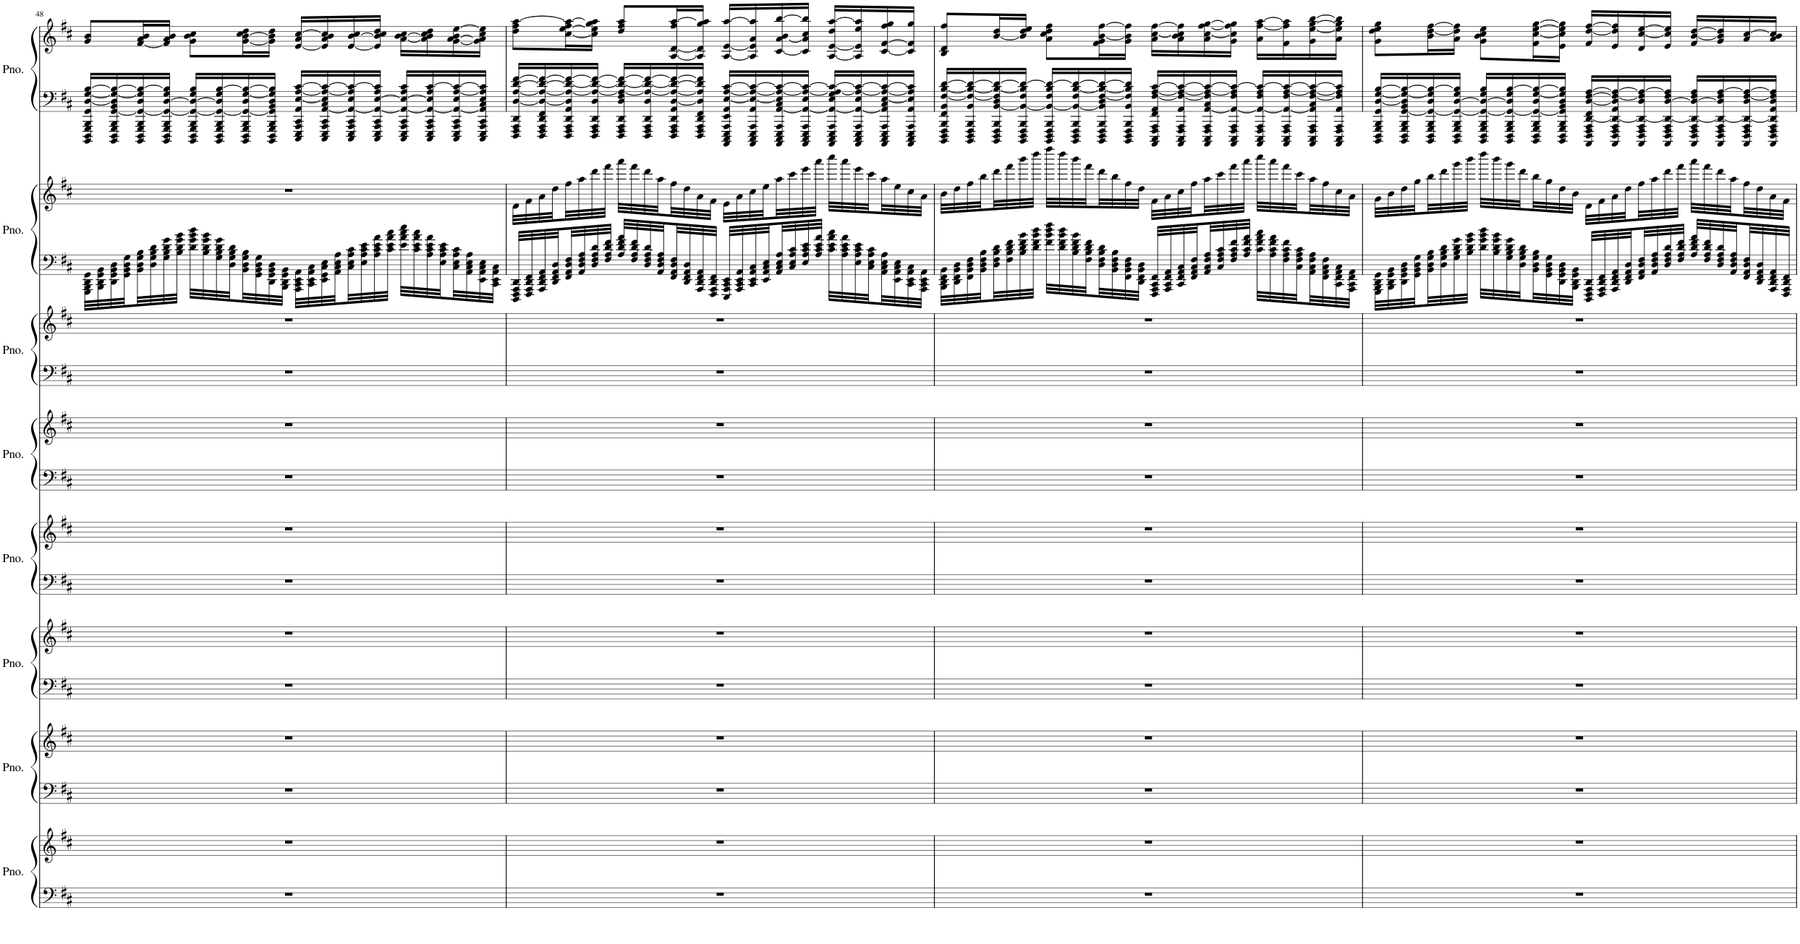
**kern	**kern	**kern	**kern	**kern	**kern	**kern	**kern	**kern	**kern	**kern	**kern	**kern	**kern	**kern	**kern
*part8	*part8	*part7	*part7	*part6	*part6	*part5	*part5	*part4	*part4	*part3	*part3	*part2	*part2	*part1	*part1
*staff16	*staff15	*staff14	*staff13	*staff12	*staff11	*staff10	*staff9	*staff8	*staff7	*staff6	*staff5	*staff4	*staff3	*staff2	*staff1
*I"Piano	*	*I"Piano	*	*I"Piano	*	*I"Piano	*	*I"Piano	*	*I"Piano	*	*I"Piano	*	*I"Piano	*
*I'Pno.	*	*I'Pno.	*	*I'Pno.	*	*I'Pno.	*	*I'Pno.	*	*I'Pno.	*	*I'Pno.	*	*I'Pno.	*
!!LO:PB:g=z
*clefF4	*clefG2	*clefF4	*clefG2	*clefF4	*clefG2	*clefF4	*clefG2	*clefF4	*clefG2	*clefF4	*clefG2	*clefF4	*clefG2	*clefF4	*clefG2
*k[f#c#]	*k[f#c#]	*k[f#c#]	*k[f#c#]	*k[f#c#]	*k[f#c#]	*k[f#c#]	*k[f#c#]	*k[f#c#]	*k[f#c#]	*k[f#c#]	*k[f#c#]	*k[f#c#]	*k[f#c#]	*k[f#c#]	*k[f#c#]
*M4/4	*M4/4	*M4/4	*M4/4	*M4/4	*M4/4	*M4/4	*M4/4	*M4/4	*M4/4	*M4/4	*M4/4	*M4/4	*M4/4	*M4/4	*M4/4
=48	=48	=48	=48	=48	=48	=48	=48	=48	=48	=48	=48	=48	=48	=48	=48
1r	1r	1r	1r	1r	1r	1r	1r	1r	1r	1r	1r	32GGG\ 32BBB\ 32DD\ 32GG\LLL	1r	16BBBB/ 16DDD/ 16GGG/ 16BBB/ 16GG/ [16D/ [16G/ [16B/LL	8g/ 8b/L
.	.	.	.	.	.	.	.	.	.	.	.	32BBB\ 32DD\ 32GG\ 32BB\	.	.	.
.	.	.	.	.	.	.	.	.	.	.	.	32DD\ 32GG\ 32BB\ 32D\	.	16BBBB/ 16DDD/ 16GGG/ 16BBB/ [16GG/ 16BB/ 16D/] 16G/_ 16B/_	.
.	.	.	.	.	.	.	.	.	.	.	.	32GG\ 32BB\ 32D\ 32G\	.	.	.
.	.	.	.	.	.	.	.	.	.	.	.	32BB\ 32D\ 32G\ 32B\	.	16BBBB/ 16DDD/ 16GGG/ 16BBB/ 16GG/_ 16D/ 16G/] 16B/_	[16f#/ 16a/ 16b/L
.	.	.	.	.	.	.	.	.	.	.	.	32D\ 32G\ 32B\ 32d\	.	.	.
.	.	.	.	.	.	.	.	.	.	.	.	32G\ 32B\ 32d\ 32g\	.	16BBBB/ 16DDD/ 16GGG/ 16BBB/ 16GG/_ [16D/ 16G/ 16B/]JJ	16f#/] 16a/ 16b/JJ
.	.	.	.	.	.	.	.	.	.	.	.	32B\ 32d\ 32g\ 32b\JJJ	.	.	.
.	.	.	.	.	.	.	.	.	.	.	.	32d\ 32g\ 32b\ 32dd\LLL	.	16BBBB/ 16DDD/ 16GGG/ 16BBB/ 16GG/_ 16D/_ 16G/ 16B/LL	8g\ 8b\ 8cc#\L
.	.	.	.	.	.	.	.	.	.	.	.	32B\ 32d\ 32g\ 32b\	.	.	.
.	.	.	.	.	.	.	.	.	.	.	.	32G\ 32B\ 32d\ 32g\	.	16BBBB/ 16DDD/ 16GGG/ 16BBB/ 16GG/_ 16D/] 16G/ [16B/	.
.	.	.	.	.	.	.	.	.	.	.	.	32D\ 32G\ 32B\ 32d\	.	.	.
.	.	.	.	.	.	.	.	.	.	.	.	32BB\ 32D\ 32G\ 32B\	.	16BBBB/ 16DDD/ 16GGG/ 16BBB/ 16GG/_ 16D/ [16G/ 16B/_	[16g\ [16b\ 16cc#\ 16dd\L
.	.	.	.	.	.	.	.	.	.	.	.	32GG\ 32BB\ 32D\ 32G\	.	.	.
.	.	.	.	.	.	.	.	.	.	.	.	32DD\ 32GG\ 32BB\ 32D\	.	16BBBB/ 16DDD/ 16GGG/ 16BBB/ 16GG/] 16BB/ 16D/ 16G/] 16B/]JJ	16g\] 16b\] 16dd\JJ
.	.	.	.	.	.	.	.	.	.	.	.	32BBB\ 32DD\ 32GG\ 32BB\JJJ	.	.	.
.	.	.	.	.	.	.	.	.	.	.	.	32AAA\ 32CC#\ 32EE\ 32AA\LLL	.	16CCC#/ 16EEE/ 16AAA/ 16CC#/ 16AA/ [16E/ [16A/ [16c#/LL	[16e/ 16a/ [16cc#/LL
.	.	.	.	.	.	.	.	.	.	.	.	32CC#\ 32EE\ 32AA\ 32C#\	.	.	.
.	.	.	.	.	.	.	.	.	.	.	.	32EE\ 32GG\ 32C#\ 32E\	.	16CCC#/ 16EEE/ 16AAA/ 16CC#/ [16AA/ 16C#/ 16E/] 16A/_ 16c#/_	16e/] 16a/ 16b/ 16cc#/]
.	.	.	.	.	.	.	.	.	.	.	.	32AA\ 32C#\ 32E\ 32A\	.	.	.
.	.	.	.	.	.	.	.	.	.	.	.	32C#\ 32E\ 32A\ 32c#\	.	16CCC#/ 16EEE/ 16AAA/ 16CC#/ 16AA/_ 16E/ 16A/] 16c#/_	[16e/ [16b/ 16cc#/
.	.	.	.	.	.	.	.	.	.	.	.	32E\ 32A\ 32c#\ 32e\	.	.	.
.	.	.	.	.	.	.	.	.	.	.	.	32A\ 32c#\ 32e\ 32a\	.	16CCC#/ 16EEE/ 16AAA/ 16CC#/ 16AA/_ [16E/ 16A/ 16c#/]JJ	16e/] 16b/] 16cc#/ 16dd/JJ
.	.	.	.	.	.	.	.	.	.	.	.	32c#\ 32e\ 32a\ 32cc#\JJJ	.	.	.
.	.	.	.	.	.	.	.	.	.	.	.	32e\ 32a\ 32cc#\ 32ee\LLL	.	16CCC#/ 16EEE/ 16AAA/ 16CC#/ 16AA/_ 16E/_ 16A/ 16c#/LL	[16a\ [16b\ 16cc#\LL
.	.	.	.	.	.	.	.	.	.	.	.	32c#\ 32e\ 32a\ 32cc#\	.	.	.
.	.	.	.	.	.	.	.	.	.	.	.	32A\ 32c#\ 32e\ 32a\	.	16CCC#/ 16EEE/ 16AAA/ 16CC#/ 16AA/_ 16E/] 16A/ [16c#/	16a\] 16b\] 16cc#\ 16dd\
.	.	.	.	.	.	.	.	.	.	.	.	32E\ 32A\ 32c#\ 32e\	.	.	.
.	.	.	.	.	.	.	.	.	.	.	.	32C#\ 32E\ 32A\ 32c#\	.	16CCC#/ 16EEE/ 16AAA/ 16CC#/ 16AA/_ 16E/ [16A/ 16c#/_	[16g\ [16a\ 16b\ [16ee\
.	.	.	.	.	.	.	.	.	.	.	.	32AA\ 32C#\ 32E\ 32A\	.	.	.
.	.	.	.	.	.	.	.	.	.	.	.	32EE\ 32AA\ 32C#\ 32E\	.	16CCC#/ 16EEE/ 16AAA/ 16CC#/ 16AA/] 16C#/ 16E/ 16A/] 16c#/]JJ	16g\] 16a\] 16cc#\ 16ee\]JJ
.	.	.	.	.	.	.	.	.	.	.	.	32CC#\ 32EE\ 32AA\ 32C#\JJJ	.	.	.
=49	=49	=49	=49	=49	=49	=49	=49	=49	=49	=49	=49	=49	=49	=49	=49
1r	1r	1r	1r	1r	1r	1r	1r	1r	1r	1r	1r	32DDD/ 32FFF#/ 32AAA/ 32DD/LLL	32d\LLL	16DDD/ 16FFF#/ 16AAA/ 16DD/ [16D/ [16A/ [16d/ [16f#/LL	8dd\ 8ff#\ [8aa\L
.	.	.	.	.	.	.	.	.	.	.	.	32FFF#/ 32AAA/ 32DD/ 32FF#/	32f#\	.	.
.	.	.	.	.	.	.	.	.	.	.	.	32AAA/ 32DD/ 32FF#/ 32AA/	32a\	16DDD/ 16FFF#/ 16AAA/ 16DD/ 16FF#/ 16D/_ 16A/_ 16d/_ 16f#/_	.
.	.	.	.	.	.	.	.	.	.	.	.	32DD/ 32FF#/ 32AA/ 32D/	32dd\	.	.
.	.	.	.	.	.	.	.	.	.	.	.	32FF#/ 32AA/ 32D/ 32F#/	32ff#\	16DDD/ 16FFF#/ 16AAA/ 16DD/ 16AA/ 16D/] 16A/_ 16d/_ 16f#/_	[16cc#\ [16ee\ 16ff#\ 16aa\_L
.	.	.	.	.	.	.	.	.	.	.	.	32AA/ 32D/ 32F#/ 32A/	32aa\	.	.
.	.	.	.	.	.	.	.	.	.	.	.	32D/ 32F#/ 32A/ 32d/	32ddd\	16DDD/ 16FFF#/ 16AAA/ 16DD/ 16D/ 16A/_ 16d/_ 16f#/_JJ	16cc#\] 16ee\] 16gg\ 16aa\]JJ
.	.	.	.	.	.	.	.	.	.	.	.	32F#/ 32A/ 32d/ 32f#/JJJ	32fff#\JJJ	.	.
.	.	.	.	.	.	.	.	.	.	.	.	32A/ 32d/ 32f#/ 32a/LLL	32aaa\LLL	16DDD/ 16FFF#/ 16AAA/ 16DD/ 16D/ 16F#/ 16A/_ 16d/_ 16f#/_LL	8dd/ 8ff#/ 8aa/L
.	.	.	.	.	.	.	.	.	.	.	.	32F#/ 32A/ 32d/ 32f#/	32fff#\	.	.
.	.	.	.	.	.	.	.	.	.	.	.	32D/ 32F#/ 32A/ 32d/	32ddd\	16DDD/ 16FFF#/ 16AAA/ 16DD/ 16D/ 16A/_ 16d/_ 16f#/_	.
.	.	.	.	.	.	.	.	.	.	.	.	32AA/ 32D/ 32F#/ 32A/	32aa\	.	.
.	.	.	.	.	.	.	.	.	.	.	.	32FF#/ 32AA/ 32D/ 32F#/	32ff#\	16DDD/ 16FFF#/ 16AAA/ 16DD/ 16AA/ [16D/ 16A/_ 16d/_ 16f#/_	[16A/ [16d/ 16ff#/ [16aa/L
.	.	.	.	.	.	.	.	.	.	.	.	32DD/ 32FF#/ 32AA/ 32D/	32dd\	.	.
.	.	.	.	.	.	.	.	.	.	.	.	32AAA/ 32DD/ 32FF#/ 32AA/	32a\	16DDD/ 16FFF#/ 16AAA/ 16DD/ 16FF#/ 16D/] 16A/] 16d/] 16f#/]JJ	16A/] 16d/] 16gg/ 16aa/]JJ
.	.	.	.	.	.	.	.	.	.	.	.	32FFF#/ 32AAA/ 32DD/ 32FF#/JJJ	32f#\JJJ	.	.
.	.	.	.	.	.	.	.	.	.	.	.	32EEE/ 32AAA/ 32CC#/ 32EE/LLL	32e\LLL	16AAAA/ 16CCC#/ 16EEE/ 16AAA/ 16EE/ 16AA/ [16E/ [16A/ [16c#/LL	[16A/ [16e/ [16aa/LL
.	.	.	.	.	.	.	.	.	.	.	.	32AAA/ 32CC#/ 32EE/ 32AA/	32a\	.	.
.	.	.	.	.	.	.	.	.	.	.	.	32CC#/ 32EE/ 32AA/ 32C#/	32cc#\	16AAAA/ 16CCC#/ 16EEE/ 16AAA/ 16AA/ 16E/_ 16A/_ 16c#/_	16A/] 16e/] 16a/ 16aa/]
.	.	.	.	.	.	.	.	.	.	.	.	32EE/ 32AA/ 32C#/ 32E/	32ee\	.	.
.	.	.	.	.	.	.	.	.	.	.	.	32AA/ 32C#/ 32E/ 32A/	32aa\	16AAAA/ 16CCC#/ 16EEE/ 16AAA/ [16AA/ 16C#/ 16E/] 16A/_ 16c#/_	[16c#/ [16a/ 16b/ [16bb/
.	.	.	.	.	.	.	.	.	.	.	.	32C#/ 32E/ 32A/ 32c#/	32ccc#\	.	.
.	.	.	.	.	.	.	.	.	.	.	.	32E/ 32A/ 32c#/ 32e/	32eee\	16AAAA/ 16CCC#/ 16EEE/ 16AAA/ 16AA/_ 16E/ 16A/_ 16c#/_JJ	16c#/] 16a/] 16cc#/ 16bb/]JJ
.	.	.	.	.	.	.	.	.	.	.	.	32A/ 32c#/ 32e/ 32a/JJJ	32aaa\JJJ	.	.
.	.	.	.	.	.	.	.	.	.	.	.	32c#\ 32e\ 32a\ 32cc#\LLL	32cccc#\LLL	16AAAA/ 16CCC#/ 16EEE/ 16AAA/ 16AA/_ 16E/ 16G/ 16A/_ 16c#/_LL	[16A/ [16e/ 16dd/ [16aa/LL
.	.	.	.	.	.	.	.	.	.	.	.	32A\ 32c#\ 32e\ 32a\	32aaa\	.	.
.	.	.	.	.	.	.	.	.	.	.	.	32E\ 32A\ 32c#\ 32e\	32eee\	16AAAA/ 16CCC#/ 16EEE/ 16AAA/ 16AA/_ 16E/ 16A/_ 16c#/_	16A/] 16e/] 16ee/ 16aa/]
.	.	.	.	.	.	.	.	.	.	.	.	32C#\ 32E\ 32A\ 32c#\	32ccc#\	.	.
.	.	.	.	.	.	.	.	.	.	.	.	32AA\ 32C#\ 32E\ 32A\	32aa\	16AAAA/ 16CCC#/ 16EEE/ 16AAA/ 16AA/] 16C#/ [16E/ 16A/_ 16c#/_	[16c#/ [16f#/ 16ff#/ 16gg/
.	.	.	.	.	.	.	.	.	.	.	.	32EE\ 32AA\ 32C#\ 32E\	32ee\	.	.
.	.	.	.	.	.	.	.	.	.	.	.	32CC#\ 32EE\ 32AA\ 32C#\	32cc#\	16AAAA/ 16CCC#/ 16EEE/ 16AAA/ 16AA/ 16E/] 16A/] 16c#/]JJ	16c#/] 16f#/] 16gg/JJ
.	.	.	.	.	.	.	.	.	.	.	.	32AAA\ 32CC#\ 32EE\ 32AA\JJJ	32a\JJJ	.	.
=50	=50	=50	=50	=50	=50	=50	=50	=50	=50	=50	=50	=50	=50	=50	=50
1r	1r	1r	1r	1r	1r	1r	1r	1r	1r	1r	1r	32BBB\ 32DD\ 32FF#\ 32BB\LLL	32b\LLL	16BBBB/ 16DDD/ 16FFF#/ 16BBB/ 16FF#/ 16BB/ [16F#/ [16B/ [16d/LL	8B/ 8d/ 8ff#/L
.	.	.	.	.	.	.	.	.	.	.	.	32DD\ 32FF#\ 32BB\ 32D\	32dd\	.	.
.	.	.	.	.	.	.	.	.	.	.	.	32FF#\ 32BB\ 32D\ 32F#\	32ff#\	16BBBB/ 16DDD/ 16FFF#/ 16BBB/ 16BB/ 16F#/_ 16B/_ 16d/_	.
.	.	.	.	.	.	.	.	.	.	.	.	32BB\ 32D\ 32F#\ 32B\	32bb\	.	.
.	.	.	.	.	.	.	.	.	.	.	.	32D\ 32F#\ 32B\ 32d\	32ddd\	16BBBB/ 16DDD/ 16FFF#/ 16BBB/ [16BB/ 16D/ 16F#/] 16B/_ 16d/_	[16b/ 16dd/L
.	.	.	.	.	.	.	.	.	.	.	.	32F#\ 32B\ 32d\ 32f#\	32fff#\	.	.
.	.	.	.	.	.	.	.	.	.	.	.	32B\ 32d\ 32f#\ 32b\	32bbb\	16BBBB/ 16DDD/ 16FFF#/ 16BBB/ 16BB/_ 16F#/ 16B/] 16d/_JJ	16b/] 16dd/ 16ee/JJ
.	.	.	.	.	.	.	.	.	.	.	.	32d\ 32f#\ 32b\ 32dd\JJJ	32dddd\JJJ	.	.
.	.	.	.	.	.	.	.	.	.	.	.	32f#\ 32b\ 32dd\ 32ff#\LLL	32ffff#\LLL	16BBBB/ 16DDD/ 16FFF#/ 16BBB/ 16BB/_ 16F#/ 16B/ 16d/_LL	8a\ 8cc#\ 8dd\ 8ff#\L
.	.	.	.	.	.	.	.	.	.	.	.	32d\ 32f#\ 32b\ 32dd\	32dddd\	.	.
.	.	.	.	.	.	.	.	.	.	.	.	32B\ 32d\ 32f#\ 32b\	32bbb\	16BBBB/ 16DDD/ 16FFF#/ 16BBB/ 16BB/_ 16F#/ [16B/ 16d/_	.
.	.	.	.	.	.	.	.	.	.	.	.	32F#\ 32B\ 32d\ 32f#\	32fff#\	.	.
.	.	.	.	.	.	.	.	.	.	.	.	32D\ 32F#\ 32B\ 32d\	32ddd\	16BBBB/ 16DDD/ 16FFF#/ 16BBB/ 16BB/] 16D/ [16F#/ 16B/_ 16d/_	16f#\ 16g\ [16b\ [16ff#\L
.	.	.	.	.	.	.	.	.	.	.	.	32BB\ 32D\ 32F#\ 32B\	32bb\	.	.
.	.	.	.	.	.	.	.	.	.	.	.	32FF#\ 32BB\ 32D\ 32F#\	32ff#\	16BBBB/ 16DDD/ 16FFF#/ 16BBB/ 16BB/ 16F#/] 16B/] 16d/]JJ	16g\ 16b\] 16ff#\]JJ
.	.	.	.	.	.	.	.	.	.	.	.	32DD\ 32FF#\ 32BB\ 32D\JJJ	32dd\JJJ	.	.
.	.	.	.	.	.	.	.	.	.	.	.	32FFF#/ 32AAA/ 32CC#/ 32FF#/LLL	32f#\LLL	16AAAA/ 16CCC#/ 16FFF#/ 16AAA/ 16FF#/ 16AA/ [16F#/ [16A/ [16c#/LL	16a\ [16cc#\ [16ff#\LL
.	.	.	.	.	.	.	.	.	.	.	.	32AAA/ 32CC#/ 32FF#/ 32AA/	32a\	.	.
.	.	.	.	.	.	.	.	.	.	.	.	32CC#/ 32FF#/ 32AA/ 32C#/	32cc#\	16AAAA/ 16CCC#/ 16FFF#/ 16AAA/ 16AA/ 16F#/_ 16A/_ 16c#/_	16a\ 16b\ 16cc#\] 16ff#\]
.	.	.	.	.	.	.	.	.	.	.	.	32FF#/ 32AA/ 32C#/ 32F#/	32ff#\	.	.
.	.	.	.	.	.	.	.	.	.	.	.	32AA/ 32C#/ 32F#/ 32A/	32aa\	16AAAA/ 16CCC#/ 16FFF#/ 16AAA/ [16AA/ 16C#/ 16F#/] 16A/_ 16c#/_	16a\ [16cc#\ [16ff#\ [16gg\
.	.	.	.	.	.	.	.	.	.	.	.	32C#/ 32F#/ 32A/ 32c#/	32ccc#\	.	.
.	.	.	.	.	.	.	.	.	.	.	.	32F#/ 32A/ 32c#/ 32f#/	32fff#\	16AAAA/ 16CCC#/ 16FFF#/ 16AAA/ 16AA/_ 16F#/ 16A/] 16c#/_JJ	16g\ 16cc#\] 16ff#\] 16gg\]JJ
.	.	.	.	.	.	.	.	.	.	.	.	32A/ 32c#/ 32f#/ 32a/JJJ	32aaa\JJJ	.	.
.	.	.	.	.	.	.	.	.	.	.	.	32c#\ 32f#\ 32a\ 32cc#\LLL	32cccc#\LLL	16AAAA/ 16CCC#/ 16FFF#/ 16AAA/ 16AA/_ 16F#/ 16A/ 16c#/_LL	16a\ [16ff#\ [16aa\LL
.	.	.	.	.	.	.	.	.	.	.	.	32A\ 32c#\ 32f#\ 32a\	32aaa\	.	.
.	.	.	.	.	.	.	.	.	.	.	.	32F#\ 32A\ 32c#\ 32f#\	32fff#\	16AAAA/ 16CCC#/ 16FFF#/ 16AAA/ 16AA/_ 16F#/ [16A/ 16c#/_	16f#\ 16ff#\] 16aa\]
.	.	.	.	.	.	.	.	.	.	.	.	32C#\ 32F#\ 32A\ 32c#\	32ccc#\	.	.
.	.	.	.	.	.	.	.	.	.	.	.	32AA\ 32C#\ 32F#\ 32A\	32aa\	16AAAA/ 16CCC#/ 16FFF#/ 16AAA/ 16AA/] 16C#/ [16F#/ 16A/_ 16c#/_	16g\ [16ee\ [16gg\ [16bb\
.	.	.	.	.	.	.	.	.	.	.	.	32FF#\ 32AA\ 32C#\ 32F#\	32ff#\	.	.
.	.	.	.	.	.	.	.	.	.	.	.	32CC#\ 32FF#\ 32AA\ 32C#\	32cc#\	16AAAA/ 16CCC#/ 16FFF#/ 16AAA/ 16AA/ 16F#/] 16A/] 16c#/]JJ	16a\ 16ee\] 16gg\] 16bb\]JJ
.	.	.	.	.	.	.	.	.	.	.	.	32AAA\ 32CC#\ 32FF#\ 32AA\JJJ	32a\JJJ	.	.
=51	=51	=51	=51	=51	=51	=51	=51	=51	=51	=51	=51	=51	=51	=51	=51
1r	1r	1r	1r	1r	1r	1r	1r	1r	1r	1r	1r	32GGG\ 32BBB\ 32DD\ 32GG\LLL	32g\LLL	16BBBB/ 16DDD/ 16GGG/ 16BBB/ 16GG/ [16D/ [16G/ [16B/LL	8g\ 8dd\ 8ee\ 8gg\L
.	.	.	.	.	.	.	.	.	.	.	.	32BBB\ 32DD\ 32GG\ 32BB\	32b\	.	.
.	.	.	.	.	.	.	.	.	.	.	.	32DD\ 32GG\ 32BB\ 32D\	32dd\	16BBBB/ 16DDD/ 16GGG/ 16BBB/ [16GG/ 16BB/ 16D/] 16G/_ 16B/_	.
.	.	.	.	.	.	.	.	.	.	.	.	32GG\ 32BB\ 32D\ 32G\	32gg\	.	.
.	.	.	.	.	.	.	.	.	.	.	.	32BB\ 32D\ 32G\ 32B\	32bb\	16BBBB/ 16DDD/ 16GGG/ 16BBB/ 16GG/_ 16D/ 16G/] 16B/_	16b\ [16dd\ [16ff#\L
.	.	.	.	.	.	.	.	.	.	.	.	32D\ 32G\ 32B\ 32d\	32ddd\	.	.
.	.	.	.	.	.	.	.	.	.	.	.	32G\ 32B\ 32d\ 32g\	32ggg\	16BBBB/ 16DDD/ 16GGG/ 16BBB/ 16GG/_ [16D/ 16G/ 16B/]JJ	16a\ 16dd\] 16ff#\]JJ
.	.	.	.	.	.	.	.	.	.	.	.	32B\ 32d\ 32g\ 32b\JJJ	32bbb\JJJ	.	.
.	.	.	.	.	.	.	.	.	.	.	.	32d\ 32g\ 32b\ 32dd\LLL	32dddd\LLL	16BBBB/ 16DDD/ 16GGG/ 16BBB/ 16GG/_ 16D/_ 16G/ 16B/LL	8g\ 8b\ 8cc#\ 8ee\L
.	.	.	.	.	.	.	.	.	.	.	.	32B\ 32d\ 32g\ 32b\	32bbb\	.	.
.	.	.	.	.	.	.	.	.	.	.	.	32G\ 32B\ 32d\ 32g\	32ggg\	16BBBB/ 16DDD/ 16GGG/ 16BBB/ 16GG/_ 16D/] 16G/ [16B/	.
.	.	.	.	.	.	.	.	.	.	.	.	32D\ 32G\ 32B\ 32d\	32ddd\	.	.
.	.	.	.	.	.	.	.	.	.	.	.	32BB\ 32D\ 32G\ 32B\	32bb\	16BBBB/ 16DDD/ 16GGG/ 16BBB/ 16GG/_ 16D/ [16G/ 16B/_	16f#\ [16cc#\ [16ee\ [16gg\L
.	.	.	.	.	.	.	.	.	.	.	.	32GG\ 32BB\ 32D\ 32G\	32gg\	.	.
.	.	.	.	.	.	.	.	.	.	.	.	32DD\ 32GG\ 32BB\ 32D\	32dd\	16BBBB/ 16DDD/ 16GGG/ 16BBB/ 16GG/] 16BB/ 16D/ 16G/] 16B/]JJ	16e\ 16cc#\] 16ee\] 16gg\]JJ
.	.	.	.	.	.	.	.	.	.	.	.	32BBB\ 32DD\ 32GG\ 32BB\JJJ	32b\JJJ	.	.
.	.	.	.	.	.	.	.	.	.	.	.	32DDD/ 32FFF#/ 32AAA/ 32DD/LLL	32d\LLL	16AAAA/ 16DDD/ 16FFF#/ 16AAA/ [16DD/ 16FF#/ [16D/ [16F#/ [16A/LL	16f#/ [16dd/ [16ff#/LL
.	.	.	.	.	.	.	.	.	.	.	.	32FFF#/ 32AAA/ 32DD/ 32FF#/	32f#\	.	.
.	.	.	.	.	.	.	.	.	.	.	.	32AAA/ 32DD/ 32FF#/ 32AA/	32a\	16AAAA/ 16DDD/ 16FFF#/ 16AAA/ 16DD/_ 16AA/ 16D/] 16F#/_ 16A/_	16e/ 16dd/] 16ff#/]
.	.	.	.	.	.	.	.	.	.	.	.	32DD/ 32FF#/ 32AA/ 32D/	32dd\	.	.
.	.	.	.	.	.	.	.	.	.	.	.	32FF#/ 32AA/ 32D/ 32F#/	32ff#\	16AAAA/ 16DDD/ 16FFF#/ 16AAA/ 16DD/_ 16D/ 16F#/] 16A/_	16d/ [16cc#/ [16ee/
.	.	.	.	.	.	.	.	.	.	.	.	32AA/ 32D/ 32F#/ 32A/	32aa\	.	.
.	.	.	.	.	.	.	.	.	.	.	.	32D/ 32F#/ 32A/ 32d/	32ddd\	16AAAA/ 16DDD/ 16FFF#/ 16AAA/ 16DD/_ [16D/ 16F#/ 16A/]JJ	16e/ 16cc#/] 16ee/]JJ
.	.	.	.	.	.	.	.	.	.	.	.	32F#/ 32A/ 32d/ 32f#/JJJ	32fff#\JJJ	.	.
.	.	.	.	.	.	.	.	.	.	.	.	32A/ 32d/ 32f#/ 32a/LLL	32aaa\LLL	16AAAA/ 16DDD/ 16FFF#/ 16AAA/ 16DD/_ 16D/_ 16F#/ 16A/LL	16f#/ [16b/ [16dd/LL
.	.	.	.	.	.	.	.	.	.	.	.	32F#/ 32A/ 32d/ 32f#/	32fff#\	.	.
.	.	.	.	.	.	.	.	.	.	.	.	32D/ 32F#/ 32A/ 32d/	32ddd\	16AAAA/ 16DDD/ 16FFF#/ 16AAA/ 16DD/_ 16D/] 16F#/ [16A/	16g/ 16b/] 16dd/]
.	.	.	.	.	.	.	.	.	.	.	.	32AA/ 32D/ 32F#/ 32A/	32aa\	.	.
.	.	.	.	.	.	.	.	.	.	.	.	32FF#/ 32AA/ 32D/ 32F#/	32ff#\	16AAAA/ 16DDD/ 16FFF#/ 16AAA/ 16DD/_ 16D/ [16F#/ 16A/_	16a/ [16cc#/
.	.	.	.	.	.	.	.	.	.	.	.	32DD/ 32FF#/ 32AA/ 32D/	32dd\	.	.
.	.	.	.	.	.	.	.	.	.	.	.	32AAA/ 32DD/ 32FF#/ 32AA/	32a\	16AAAA/ 16DDD/ 16FFF#/ 16AAA/ 16DD/] 16AA/ 16D/ 16F#/] 16A/]JJ	16a/ 16b/ 16cc#/]JJ
.	.	.	.	.	.	.	.	.	.	.	.	32FFF#/ 32AAA/ 32DD/ 32FF#/JJJ	32f#\JJJ	.	.
=	=	=	=	=	=	=	=	=	=	=	=	=	=	=	=
*-	*-	*-	*-	*-	*-	*-	*-	*-	*-	*-	*-	*-	*-	*-	*-
